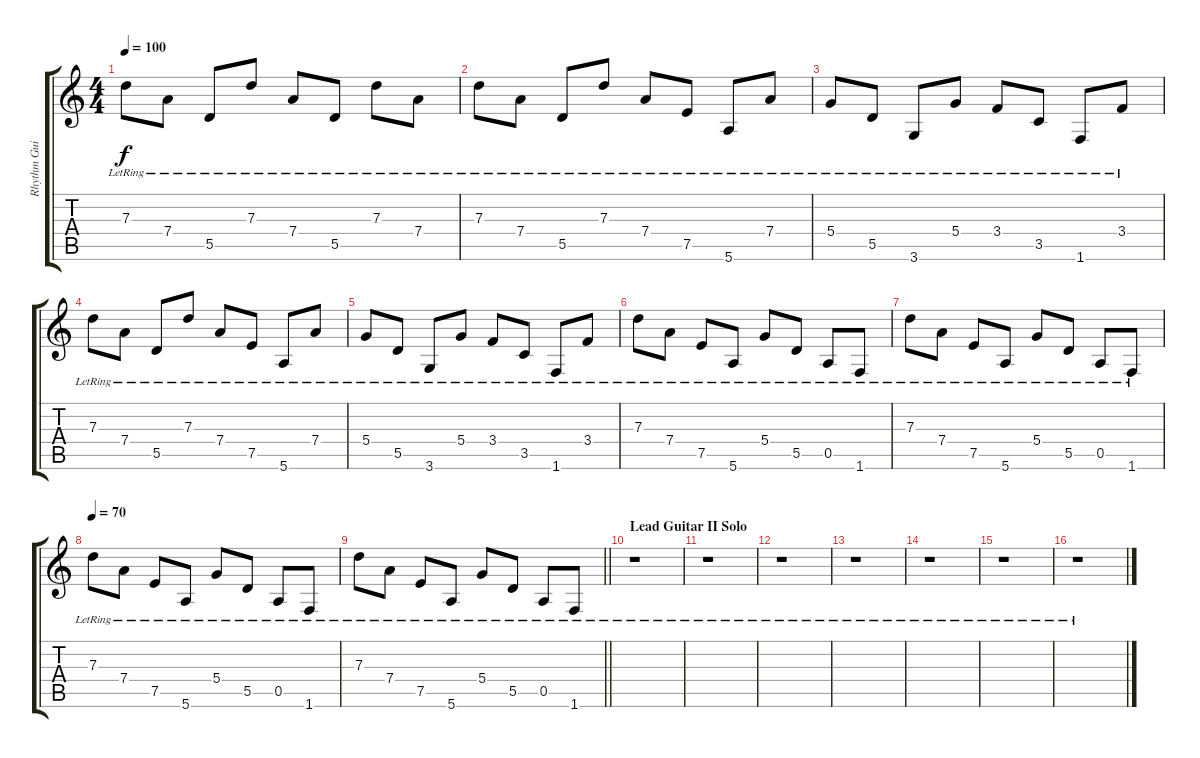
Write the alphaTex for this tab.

\track ("Rhythm Guitar II - Clean" "Rhythm Gui") {instrument electricguitarclean}
\staff {score tabs}
\tuning (E4 B3 G3 D3 A2 E2) {hide}
\ts (4 4)
\tempo 100
\clef g2
\ks c
7.3{lr}.8{dy f} 7.4{lr}.8 5.5{lr}.8 7.3{lr}.8 7.4{lr}.8 5.5{lr}.8 7.3{lr}.8 7.4{lr}.8 |
7.3{lr}.8 7.4{lr}.8 5.5{lr}.8 7.3{lr}.8 7.4{lr}.8 7.5{lr}.8 5.6{lr}.8 7.4{lr}.8 |
5.4{lr}.8 5.5{lr}.8 3.6{lr}.8 5.4{lr}.8 3.4{lr}.8 3.5{lr}.8 1.6{lr}.8 3.4{lr}.8 |
7.3{lr}.8 7.4{lr}.8 5.5{lr}.8 7.3{lr}.8 7.4{lr}.8 7.5{lr}.8 5.6{lr}.8 7.4{lr}.8 |
5.4{lr}.8 5.5{lr}.8 3.6{lr}.8 5.4{lr}.8 3.4{lr}.8 3.5{lr}.8 1.6{lr}.8 3.4{lr}.8 |
7.3{lr}.8 7.4{lr}.8 7.5{lr}.8 5.6{lr}.8 5.4{lr}.8 5.5{lr}.8 0.5{lr}.8 1.6{lr}.8 |
7.3{lr}.8 7.4{lr}.8 7.5{lr}.8 5.6{lr}.8 5.4{lr}.8 5.5{lr}.8 0.5{lr}.8 1.6{lr}.8 |
\tempo 70
7.3{lr}.8 7.4{lr}.8 7.5{lr}.8 5.6{lr}.8 5.4{lr}.8 5.5{lr}.8 0.5{lr}.8 1.6{lr}.8 |
\barLineRight lightlight
7.3{lr}.8 7.4{lr}.8 7.5{lr}.8 5.6{lr}.8 5.4{lr}.8 5.5{lr}.8 0.5{lr}.8 1.6{lr}.8 |
\section ("" "Lead Guitar II Solo")
r.1 |
r.1 |
r.1 |
r.1 |
r.1 |
r.1 |
r.1
